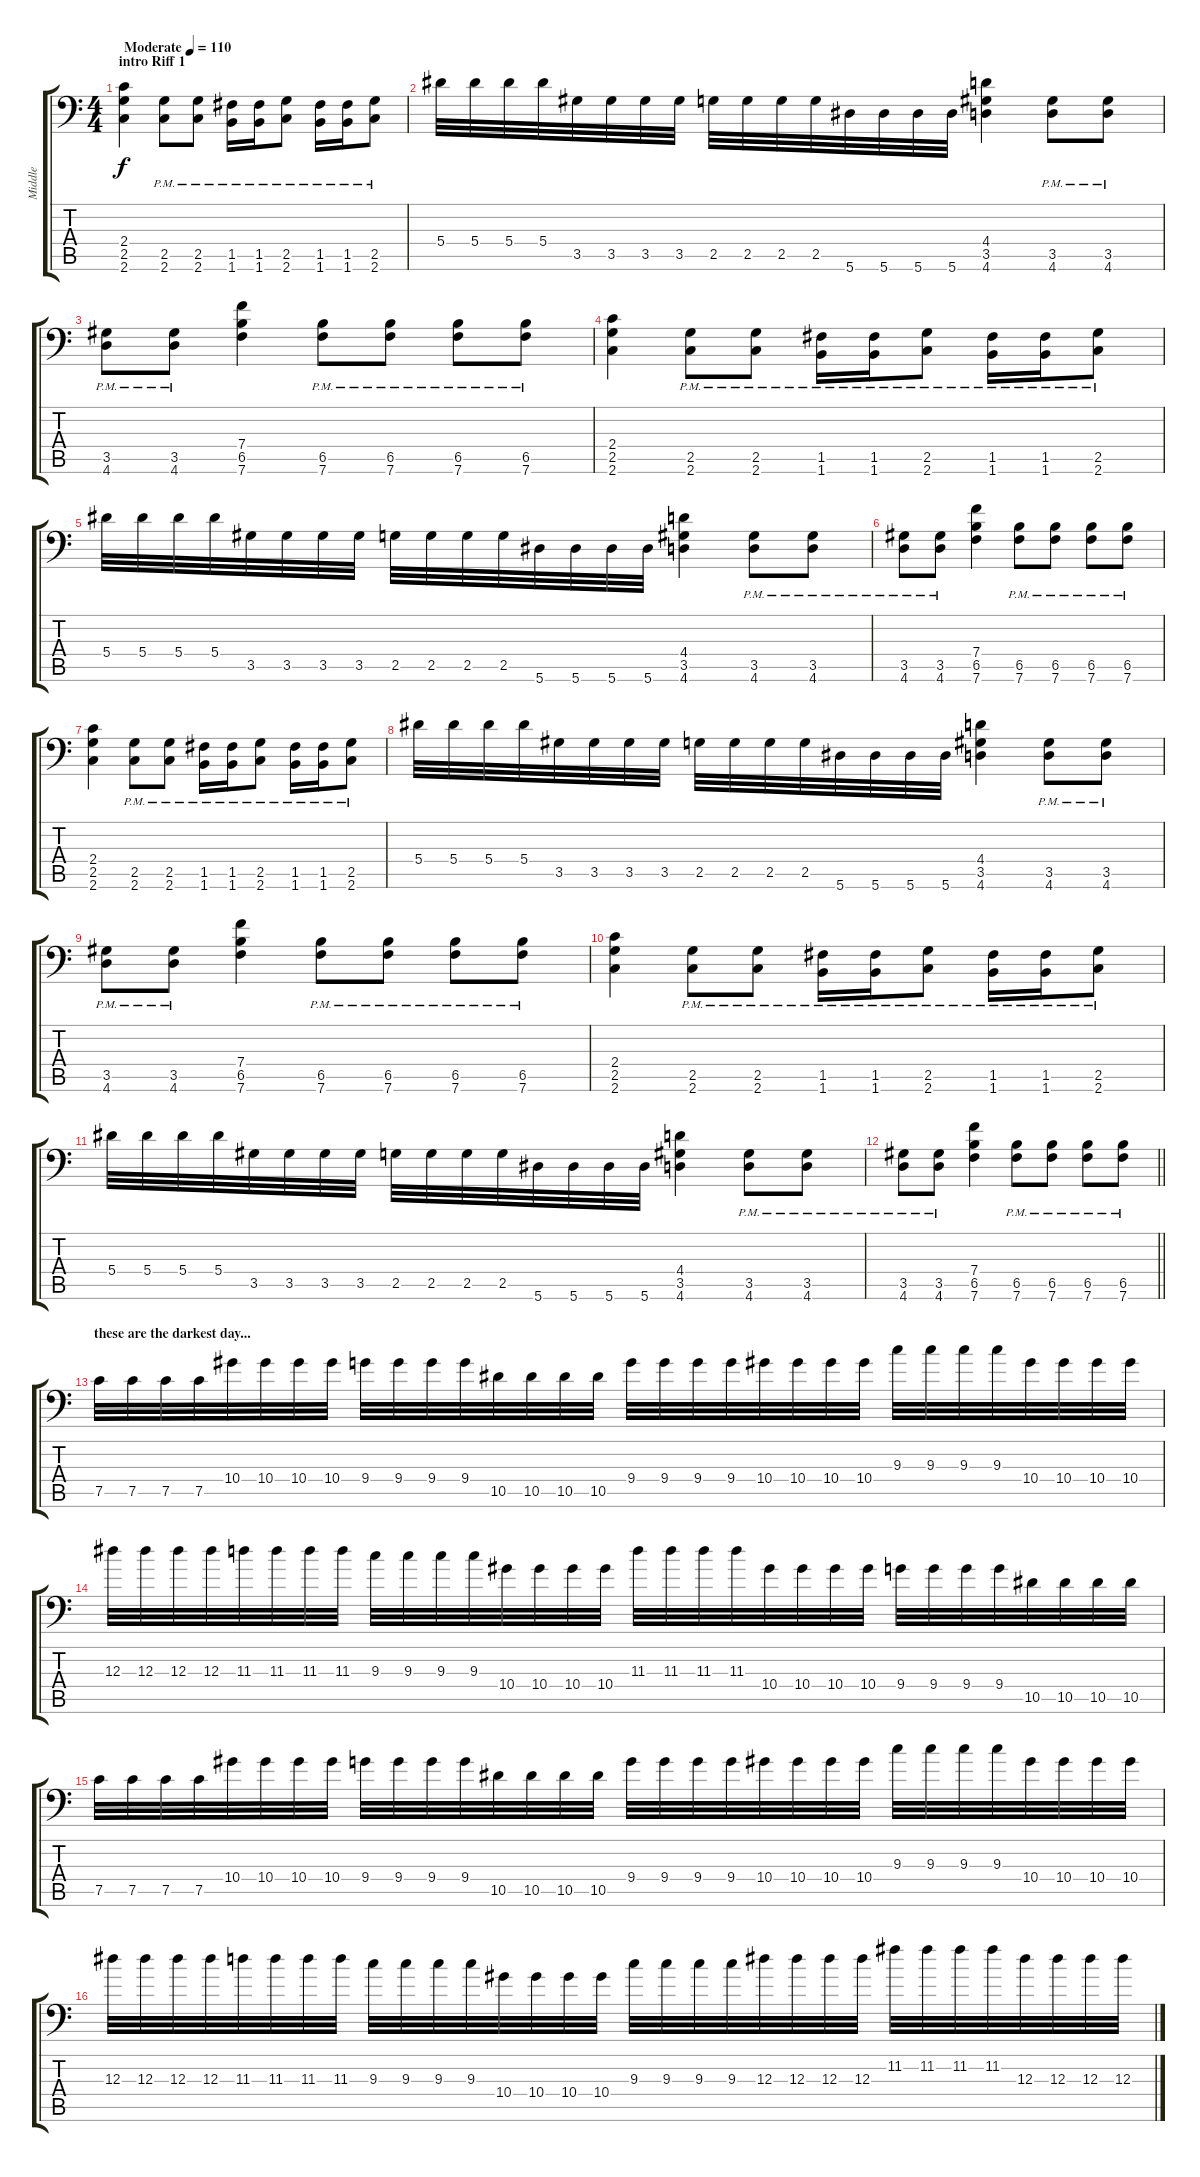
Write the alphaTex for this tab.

\track ("Middle" "Middle") {instrument overdrivenguitar}
\staff {score tabs}
\tuning (C4 G3 Eb3 Bb2 F2 Bb1) {hide}
\ts (4 4)
\section ("" "intro Riff 1")
\tempo (110 "Moderate")
\clef f4
\ks c
(2.4 2.5 2.6).4{dy f instrument overdrivenguitar} (2.5{pm} 2.6{pm}).8 (2.5{pm} 2.6{pm}).8 (1.5 1.6{pm}).16 (1.5 1.6{pm}).16 (2.5 2.6{pm}).8 (1.5 1.6{pm}).16 (1.5 1.6{pm}).16 (2.5 2.6{pm}).8 |
5.4.32 5.4.32 5.4.32 5.4.32 3.5.32 3.5.32 3.5.32 3.5.32 2.5.32 2.5.32 2.5.32 2.5.32 5.6.32 5.6.32 5.6.32 5.6.32 (4.4 3.5 4.6).4 (3.5{pm} 4.6{pm}).8 (3.5{pm} 4.6{pm}).8 |
(3.5{pm} 4.6{pm}).8 (3.5{pm} 4.6{pm}).8 (7.4 6.5 7.6).4 (6.5{pm} 7.6{pm}).8 (6.5{pm} 7.6{pm}).8 (6.5{pm} 7.6{pm}).8 (6.5{pm} 7.6{pm}).8 |
(2.4 2.5 2.6).4 (2.5{pm} 2.6{pm}).8 (2.5{pm} 2.6{pm}).8 (1.5 1.6{pm}).16 (1.5 1.6{pm}).16 (2.5 2.6{pm}).8 (1.5 1.6{pm}).16 (1.5 1.6{pm}).16 (2.5 2.6{pm}).8 |
5.4.32 5.4.32 5.4.32 5.4.32 3.5.32 3.5.32 3.5.32 3.5.32 2.5.32 2.5.32 2.5.32 2.5.32 5.6.32 5.6.32 5.6.32 5.6.32 (4.4 3.5 4.6).4 (3.5{pm} 4.6{pm}).8 (3.5{pm} 4.6{pm}).8 |
(3.5{pm} 4.6{pm}).8 (3.5{pm} 4.6{pm}).8 (7.4 6.5 7.6).4 (6.5{pm} 7.6{pm}).8 (6.5{pm} 7.6{pm}).8 (6.5{pm} 7.6{pm}).8 (6.5{pm} 7.6{pm}).8 |
(2.4 2.5 2.6).4 (2.5{pm} 2.6{pm}).8 (2.5{pm} 2.6{pm}).8 (1.5 1.6{pm}).16 (1.5 1.6{pm}).16 (2.5 2.6{pm}).8 (1.5 1.6{pm}).16 (1.5 1.6{pm}).16 (2.5 2.6{pm}).8 |
5.4.32 5.4.32 5.4.32 5.4.32 3.5.32 3.5.32 3.5.32 3.5.32 2.5.32 2.5.32 2.5.32 2.5.32 5.6.32 5.6.32 5.6.32 5.6.32 (4.4 3.5 4.6).4 (3.5{pm} 4.6{pm}).8 (3.5{pm} 4.6{pm}).8 |
(3.5{pm} 4.6{pm}).8 (3.5{pm} 4.6{pm}).8 (7.4 6.5 7.6).4 (6.5{pm} 7.6{pm}).8 (6.5{pm} 7.6{pm}).8 (6.5{pm} 7.6{pm}).8 (6.5{pm} 7.6{pm}).8 |
(2.4 2.5 2.6).4 (2.5{pm} 2.6{pm}).8 (2.5{pm} 2.6{pm}).8 (1.5 1.6{pm}).16 (1.5 1.6{pm}).16 (2.5 2.6{pm}).8 (1.5 1.6{pm}).16 (1.5 1.6{pm}).16 (2.5 2.6{pm}).8 |
5.4.32 5.4.32 5.4.32 5.4.32 3.5.32 3.5.32 3.5.32 3.5.32 2.5.32 2.5.32 2.5.32 2.5.32 5.6.32 5.6.32 5.6.32 5.6.32 (4.4 3.5 4.6).4 (3.5{pm} 4.6{pm}).8 (3.5{pm} 4.6{pm}).8 |
\barLineRight lightlight
(3.5{pm} 4.6{pm}).8 (3.5{pm} 4.6{pm}).8 (7.4 6.5 7.6).4 (6.5{pm} 7.6{pm}).8 (6.5{pm} 7.6{pm}).8 (6.5{pm} 7.6{pm}).8 (6.5{pm} 7.6{pm}).8 |
\section ("" "these are the darkest day...")
7.5.32 7.5.32 7.5.32 7.5.32 10.4.32 10.4.32 10.4.32 10.4.32 9.4.32 9.4.32 9.4.32 9.4.32 10.5.32 10.5.32 10.5.32 10.5.32 9.4.32 9.4.32 9.4.32 9.4.32 10.4.32 10.4.32 10.4.32 10.4.32 9.3.32 9.3.32 9.3.32 9.3.32 10.4.32 10.4.32 10.4.32 10.4.32 |
12.3.32 12.3.32 12.3.32 12.3.32 11.3.32 11.3.32 11.3.32 11.3.32 9.3.32 9.3.32 9.3.32 9.3.32 10.4.32 10.4.32 10.4.32 10.4.32 11.3.32 11.3.32 11.3.32 11.3.32 10.4.32 10.4.32 10.4.32 10.4.32 9.4.32 9.4.32 9.4.32 9.4.32 10.5.32 10.5.32 10.5.32 10.5.32 |
7.5.32 7.5.32 7.5.32 7.5.32 10.4.32 10.4.32 10.4.32 10.4.32 9.4.32 9.4.32 9.4.32 9.4.32 10.5.32 10.5.32 10.5.32 10.5.32 9.4.32 9.4.32 9.4.32 9.4.32 10.4.32 10.4.32 10.4.32 10.4.32 9.3.32 9.3.32 9.3.32 9.3.32 10.4.32 10.4.32 10.4.32 10.4.32 |
12.3.32 12.3.32 12.3.32 12.3.32 11.3.32 11.3.32 11.3.32 11.3.32 9.3.32 9.3.32 9.3.32 9.3.32 10.4.32 10.4.32 10.4.32 10.4.32 9.3.32 9.3.32 9.3.32 9.3.32 12.3.32 12.3.32 12.3.32 12.3.32 11.2.32 11.2.32 11.2.32 11.2.32 12.3.32 12.3.32 12.3.32 12.3.32
